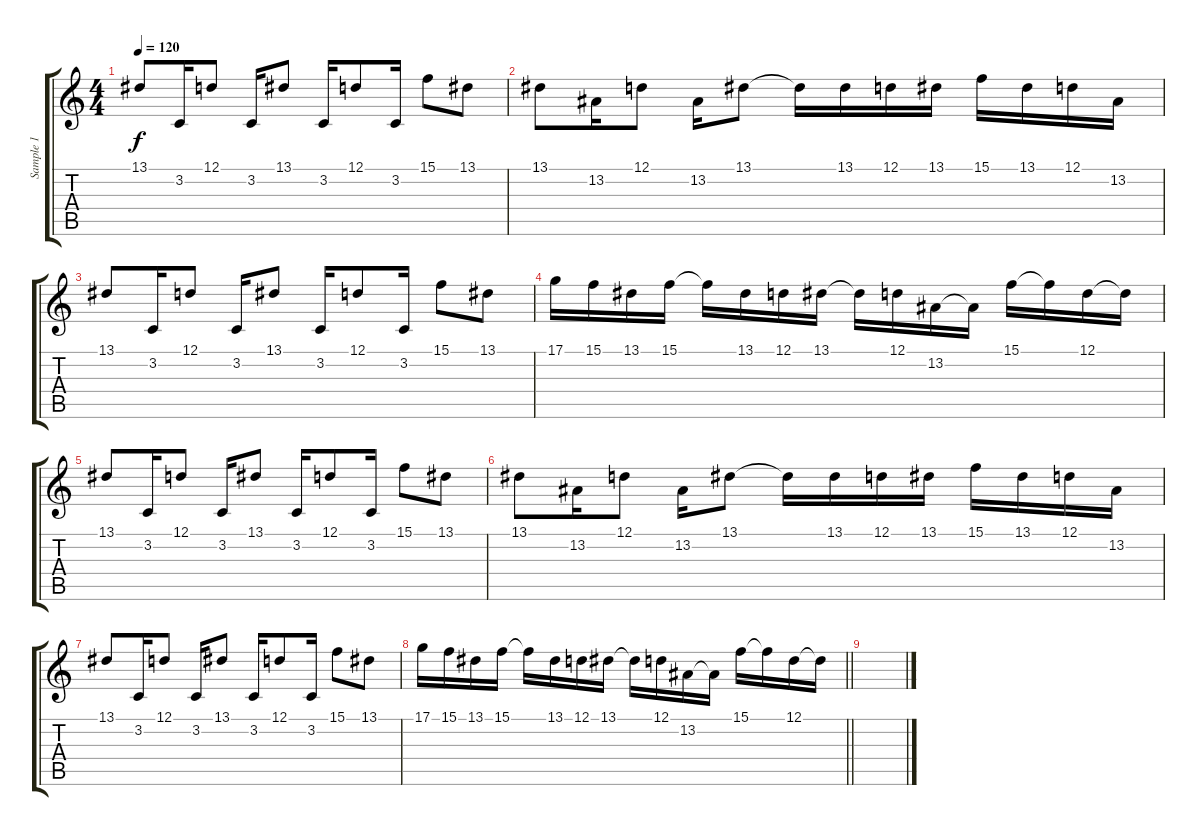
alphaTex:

\track ("Sample 1" "Sample 1") {instrument lead2sawtooth}
\staff {score tabs}
\tuning (D4 A3 F3 C3 G2 C2) {hide}
\ts (4 4)
\section ("" " ")
\tempo 120
\clef g2
\ks c
13.1.8{dy f volume 14} 3.2.16 12.1.8 3.2.16 13.1.8 3.2.16 12.1.8 3.2.16 15.1.8 13.1.8 |
13.1.8 13.2.16 12.1.8 13.2.16 13.1.8 13.1{t}.16 13.1.16 12.1.16 13.1.16 15.1.16 13.1.16 12.1.16 13.2.16 |
13.1.8 3.2.16 12.1.8 3.2.16 13.1.8 3.2.16 12.1.8 3.2.16 15.1.8 13.1.8 |
17.1.16 15.1.16 13.1.16 15.1.16 15.1{t}.16 13.1.16 12.1.16 13.1.16 13.1{t}.16 12.1.16 13.2.16 13.2{t}.16 15.1.16 15.1{t}.16 12.1.16 12.1{t}.16 |
13.1.8 3.2.16 12.1.8 3.2.16 13.1.8 3.2.16 12.1.8 3.2.16 15.1.8 13.1.8 |
13.1.8 13.2.16 12.1.8 13.2.16 13.1.8 13.1{t}.16 13.1.16 12.1.16 13.1.16 15.1.16 13.1.16 12.1.16 13.2.16 |
13.1.8 3.2.16 12.1.8 3.2.16 13.1.8 3.2.16 12.1.8 3.2.16 15.1.8 13.1.8 |
\barLineRight lightlight
17.1.16 15.1.16 13.1.16 15.1.16 15.1{t}.16 13.1.16 12.1.16 13.1.16 13.1{t}.16 12.1.16 13.2.16 13.2{t}.16 15.1.16 15.1{t}.16 12.1.16 12.1{t}.16 |
\section ("" " ")
